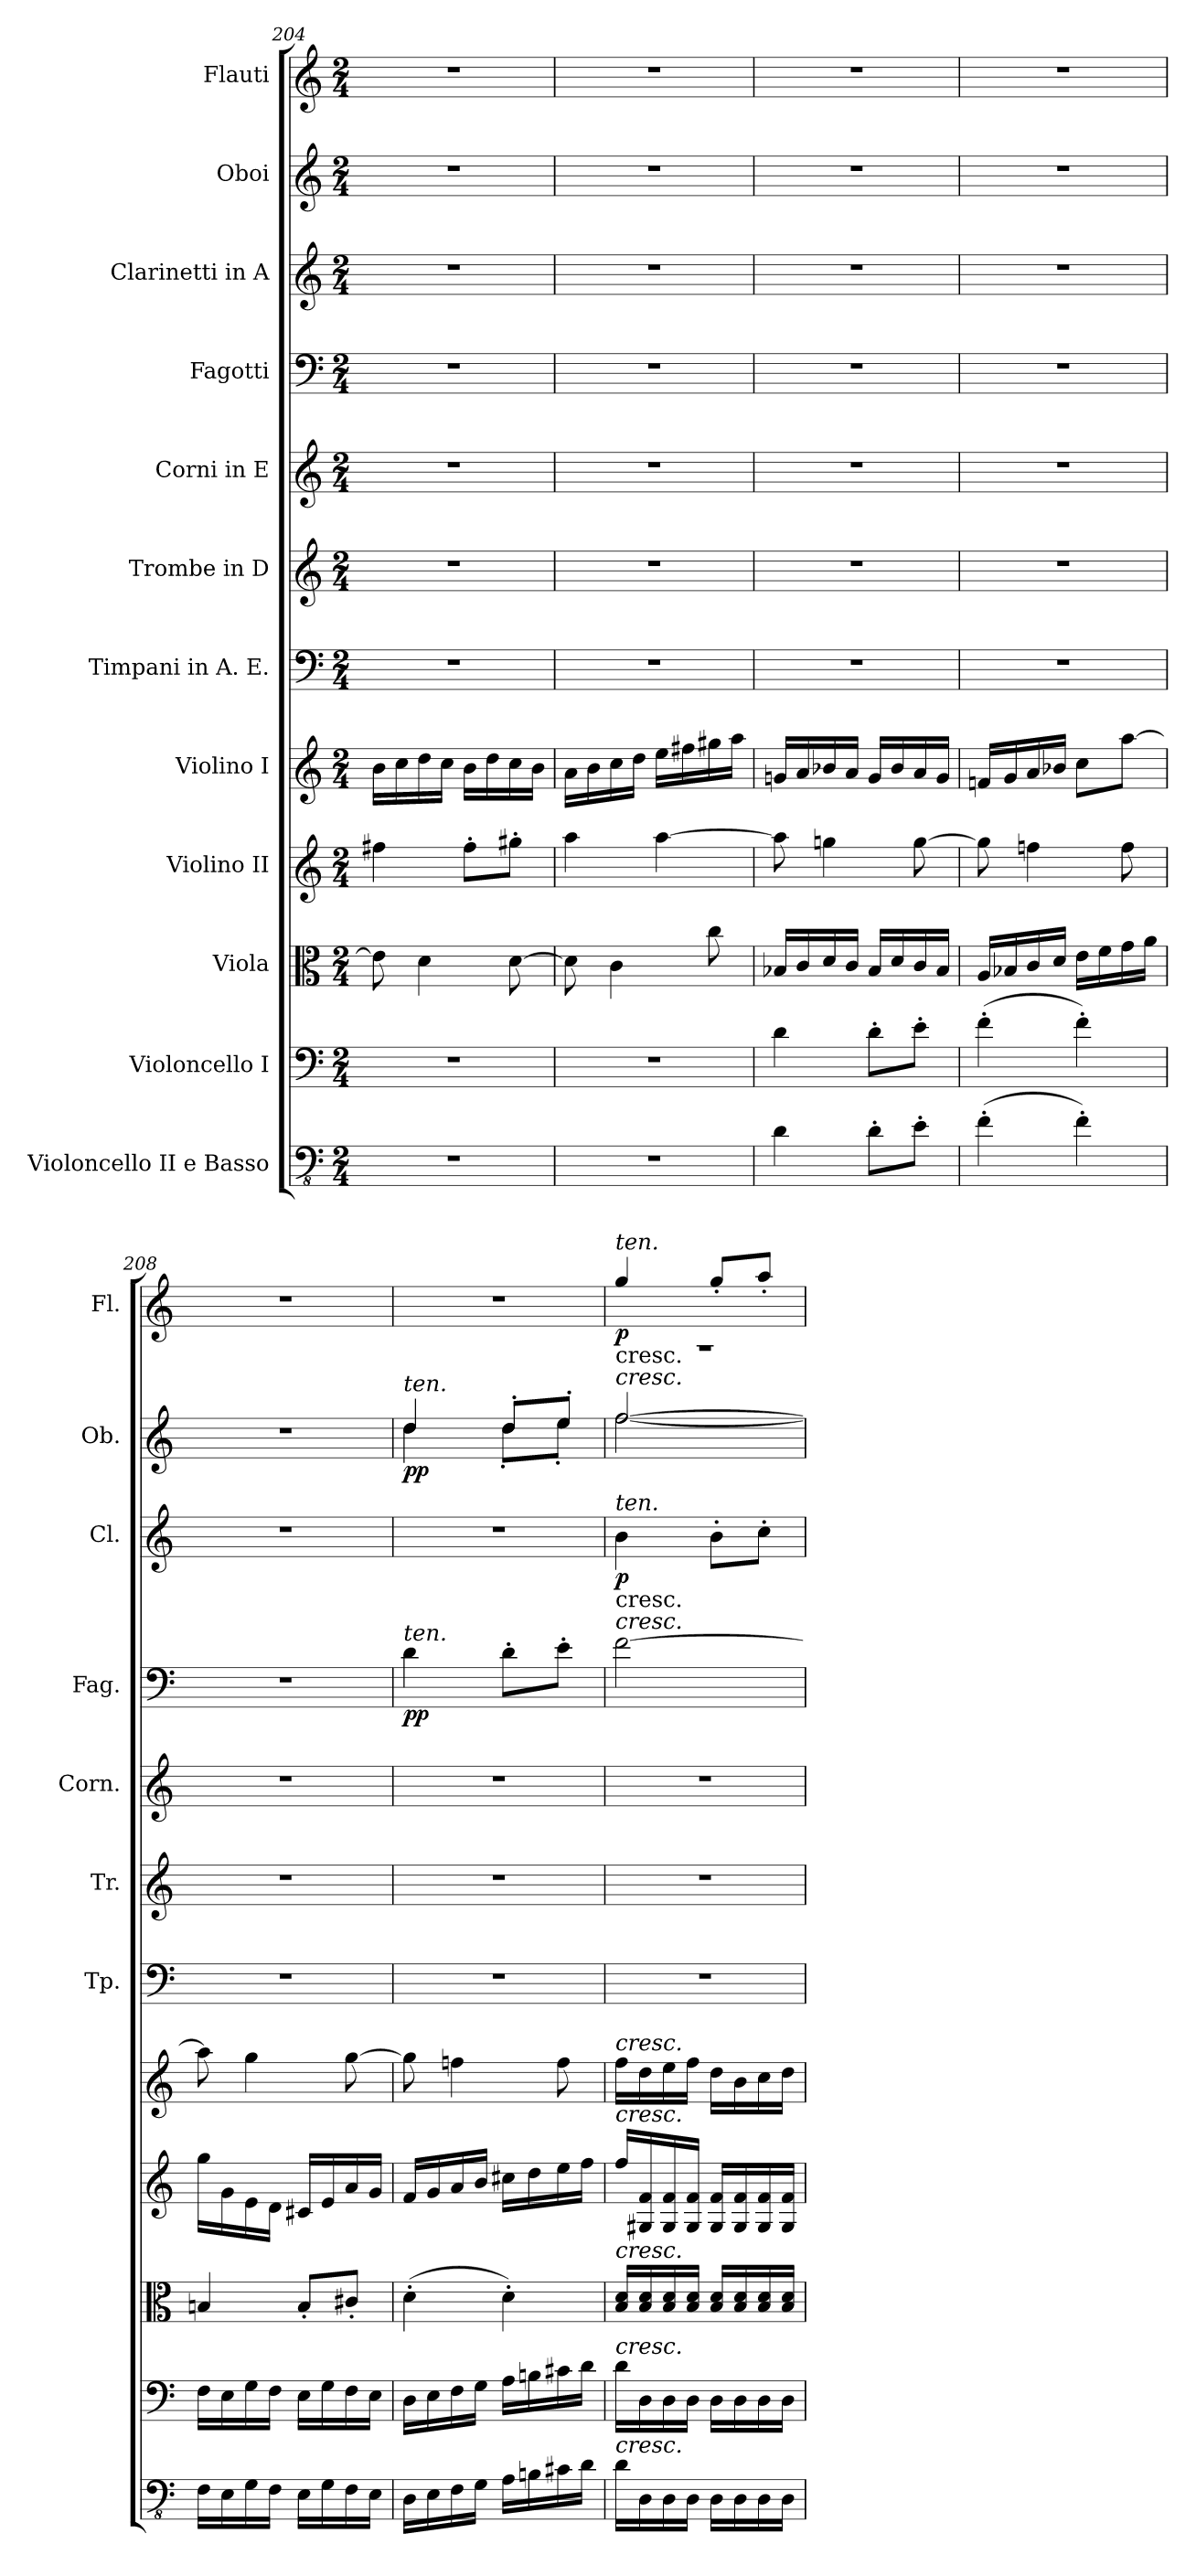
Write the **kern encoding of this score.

**kern	**kern	**kern	**kern	**kern	**kern	**kern	**kern	**kern	**dynam	**kern	**dynam	**kern	**dynam	**kern	**dynam
*part12	*part11	*part10	*part9	*part8	*part7	*part6	*part5	*part4	*part4	*part3	*part3	*part2	*part2	*part1	*part1
*staff12	*staff11	*staff10	*staff9	*staff8	*staff7	*staff6	*staff5	*staff4	*staff4	*staff3	*staff3	*staff2	*staff2	*staff1	*staff1
*I"Violoncello II e Basso	*I"Violoncello I	*I"Viola	*I"Violino II	*I"Violino I	*I"Timpani in A. E.	*I"Trombe in D	*I"Corni in E	*I"Fagotti	*	*I"Clarinetti in A	*	*I"Oboi	*	*I"Flauti	*
*	*	*	*	*	*I'Tp.	*I'Tr.	*I'Corn.	*I'Fag.	*	*I'Cl.	*	*I'Ob.	*	*I'Fl.	*
!!LO:PB:g=z
*clefFv4	*clefF4	*clefC3	*clefG2	*clefG2	*clefF4	*clefG2	*clefG2	*clefF4	*	*clefG2	*	*clefG2	*	*clefG2	*
*	*	*	*	*	*	*ITrd-1c-2	*ITrd5c8	*	*	*ITrd2c3	*	*	*	*	*
*k[]	*k[]	*k[]	*k[]	*k[]	*k[]	*k[f#c#]	*k[f#c#g#d#]	*k[]	*	*k[f#c#g#]	*	*k[]	*	*k[]	*
*M2/4	*M2/4	*M2/4	*M2/4	*M2/4	*M2/4	*M2/4	*M2/4	*M2/4	*	*M2/4	*	*M2/4	*	*M2/4	*
=204	=204	=204	=204	=204	=204	=204	=204	=204	=204	=204	=204	=204	=204	=204	=204
2r	2r	8e\]	4ff#X\	16b\LL	2r	2r	2r	2r	.	2r	.	2r	.	2r	.
.	.	.	.	16cc\	.	.	.	.	.	.	.	.	.	.	.
.	.	4d\	.	16dd\	.	.	.	.	.	.	.	.	.	.	.
.	.	.	.	16cc\JJ	.	.	.	.	.	.	.	.	.	.	.
.	.	.	8ff#'\L	16b\LL	.	.	.	.	.	.	.	.	.	.	.
.	.	.	.	16dd\	.	.	.	.	.	.	.	.	.	.	.
.	.	[8d\	8gg#X'\J	16cc\	.	.	.	.	.	.	.	.	.	.	.
.	.	.	.	16b\JJ	.	.	.	.	.	.	.	.	.	.	.
=205	=205	=205	=205	=205	=205	=205	=205	=205	=205	=205	=205	=205	=205	=205	=205
2r	2r	8d\]	4aa\	16a\LL	2r	2r	2r	2r	.	2r	.	2r	.	2r	.
.	.	.	.	16b\	.	.	.	.	.	.	.	.	.	.	.
.	.	4c\	.	16cc\	.	.	.	.	.	.	.	.	.	.	.
.	.	.	.	16dd\JJ	.	.	.	.	.	.	.	.	.	.	.
.	.	.	[4aa\	16ee\LL	.	.	.	.	.	.	.	.	.	.	.
.	.	.	.	16ff#X\	.	.	.	.	.	.	.	.	.	.	.
.	.	8cc\	.	16gg#X\	.	.	.	.	.	.	.	.	.	.	.
.	.	.	.	16aa\JJ	.	.	.	.	.	.	.	.	.	.	.
=206	=206	=206	=206	=206	=206	=206	=206	=206	=206	=206	=206	=206	=206	=206	=206
4Di\	4di\	16B-Xj/LL	8aa\]	16gnZ/LL	2r	2r	2r	2r	.	2r	.	2r	.	2r	.
.	.	16c/	.	16a/	.	.	.	.	.	.	.	.	.	.	.
.	.	16d/	4ggn\	16b-X/	.	.	.	.	.	.	.	.	.	.	.
.	.	16c/JJ	.	16a/JJ	.	.	.	.	.	.	.	.	.	.	.
8D'\L	8d'\L	16B-/LL	.	16g/LL	.	.	.	.	.	.	.	.	.	.	.
.	.	16d/	.	16b-/	.	.	.	.	.	.	.	.	.	.	.
8E'\J	8e'\J	16c/	[8gg\	16a/	.	.	.	.	.	.	.	.	.	.	.
.	.	16B-/JJ	.	16g/JJ	.	.	.	.	.	.	.	.	.	.	.
=207	=207	=207	=207	=207	=207	=207	=207	=207	=207	=207	=207	=207	=207	=207	=207
(4F'Z\	(4f'Z\	16Aj/LL	8gg\]	16fnZ/LL	2r	2r	2r	2r	.	2r	.	2r	.	2r	.
.	.	16B-X/	.	16g/	.	.	.	.	.	.	.	.	.	.	.
.	.	16c/	4ffn\	16a/	.	.	.	.	.	.	.	.	.	.	.
.	.	16d/JJ	.	16b-X/JJ	.	.	.	.	.	.	.	.	.	.	.
4F'\)	4f'\)	16e\LL	.	8cc\L	.	.	.	.	.	.	.	.	.	.	.
.	.	16f\	.	.	.	.	.	.	.	.	.	.	.	.	.
.	.	16g\	8ff\	[8aa\J	.	.	.	.	.	.	.	.	.	.	.
.	.	16a\JJ	.	.	.	.	.	.	.	.	.	.	.	.	.
=208	=208	=208	=208	=208	=208	=208	=208	=208	=208	=208	=208	=208	=208	=208	=208
16FFV\LL	16FV\LL	4Bnj/	16ggZ\LL	8aa\]	2r	2r	2r	2r	.	2r	.	2r	.	2r	.
16EE\	16E\	.	16g\	.	.	.	.	.	.	.	.	.	.	.	.
16GG\	16G\	.	16e\	4gg\	.	.	.	.	.	.	.	.	.	.	.
16FF\JJ	16F\JJ	.	16d\JJ	.	.	.	.	.	.	.	.	.	.	.	.
16EE\LL	16E\LL	8B'/L	16c#X/LL	.	.	.	.	.	.	.	.	.	.	.	.
16GG\	16G\	.	16e/	.	.	.	.	.	.	.	.	.	.	.	.
16FF\	16F\	8c#X'/J	16a/	[8gg\	.	.	.	.	.	.	.	.	.	.	.
16EE\JJ	16E\JJ	.	16g/JJ	.	.	.	.	.	.	.	.	.	.	.	.
=209	=209	=209	=209	=209	=209	=209	=209	=209	=209	=209	=209	=209	=209	=209	=209
*	*	*	*	*	*	*	*	*	*	*	*	*^	*	*	*
!	!	!	!	!	!	!	!	!	!	!	!	!LO:TX:a:i:t=ten.	!	!	!	!
!	!	!	!	!	!	!	!	!LO:TX:a:i:t=ten.	!	!	!	!	!	!	!	!
!	!	!	!	!	!	!	!	!	!LO:DY:b	!	!	!	!	!LO:DY:b	!	!
16DDZ\LL	16DZ\LL	(4d'Z\	16fj/LL	8gg\]	2r	2r	2r	4dZ\	pp	2r	.	4ddZ/	4ddZ\	pp	2r	.
16EE\	16E\	.	16g/	.	.	.	.	.	.	.	.	.	.	.	.	.
16FF\	16F\	.	16a/	4ffn\	.	.	.	.	.	.	.	.	.	.	.	.
16GG\JJ	16G\JJ	.	16b/JJ	.	.	.	.	.	.	.	.	.	.	.	.	.
16AA\LL	16A\LL	4d'\)	16cc#X\LL	.	.	.	.	8d'\L	.	.	.	8dd'/L	8dd'\L	.	.	.
16BBn\	16Bn\	.	16dd\	.	.	.	.	.	.	.	.	.	.	.	.	.
16C#X\	16c#X\	.	16ee\	8ff\	.	.	.	8e'\J	.	.	.	8ee'/J	8ee'\J	.	.	.
16D\JJ	16d\JJ	.	16ff\JJ	.	.	.	.	.	.	.	.	.	.	.	.	.
!!LO:PB:g=z
=210	=210	=210	=210	=210	=210	=210	=210	=210	=210	=210	=210	=210	=210	=210	=210	=210
*	*	*	*	*	*	*	*	*	*	*	*	*	*	*	*^	*
!	!	!	!	!	!	!	!	!	!	!	!	!	!	!	!LO:TX:a:i:t=ten.	!	!
!	!	!	!	!	!	!	!	!	!	!	!	!	!	!	!LO:TX:b:t=cresc.	!	!
!	!	!	!	!	!	!	!	!	!	!	!	!LO:TX:a:i:t=cresc.	!	!	!	!	!
!	!	!	!	!	!	!	!	!	!	!LO:TX:a:i:t=ten.	!	!	!	!	!	!	!
!	!	!	!	!	!	!	!	!	!	!LO:TX:b:t=cresc.	!	!	!	!	!	!	!
!	!	!	!	!	!	!	!	!LO:TX:a:i:t=cresc.	!	!	!	!	!	!	!	!	!
!	!	!	!	!LO:TX:a:i:t=cresc.	!	!	!	!	!	!	!	!	!	!	!	!	!
!	!	!	!LO:TX:a:i:t=cresc.	!	!	!	!	!	!	!	!	!	!	!	!	!	!
!	!	!LO:TX:a:i:t=cresc.	!	!	!	!	!	!	!	!	!	!	!	!	!	!	!
!	!LO:TX:a:i:t=cresc.	!	!	!	!	!	!	!	!	!	!	!	!	!	!	!	!
!LO:TX:a:i:t=cresc.	!	!	!	!	!	!	!	!	!	!	!	!	!	!	!	!	!
!	!	!	!	!	!	!	!	!	!	!	!LO:DY:b	!	!	!	!	!	!LO:DY:b
16Di\LL	16di\LL	16Bj/ 16di/LL	16ffV/LL	16ffV\LL	2r	2r	2r	[2fV\	.	4g#\	p	[2ffV/	[2ffV\	.	2rA	4ggZ/	p
16DD\	16D\	16B/ 16d/	16G#X/ 16f/	16dd\	.	.	.	.	.	.	.	.	.	.	.	.	.
16DD\	16D\	16B/ 16d/	16G#/ 16f/	16ee\	.	.	.	.	.	.	.	.	.	.	.	.	.
16DD\JJ	16D\JJ	16B/ 16d/JJ	16G#/ 16f/JJ	16ff\JJ	.	.	.	.	.	.	.	.	.	.	.	.	.
16DD\LL	16D\LL	16B/ 16d/LL	16G#/ 16f/LL	16dd\LL	.	.	.	.	.	8g#'\L	.	.	.	.	.	8gg'/L	.
16DD\	16D\	16B/ 16d/	16G#/ 16f/	16b\	.	.	.	.	.	.	.	.	.	.	.	.	.
16DD\	16D\	16B/ 16d/	16G#/ 16f/	16cc\	.	.	.	.	.	8a'\J	.	.	.	.	.	8aa'/J	.
16DD\JJ	16D\JJ	16B/ 16d/JJ	16G#/ 16f/JJ	16dd\JJ	.	.	.	.	.	.	.	.	.	.	.	.	.
*	*	*	*	*	*	*	*	*	*	*	*	*v	*v	*	*	*	*
*	*	*	*	*	*	*	*	*	*	*	*	*	*	*v	*v	*
=	=	=	=	=	=	=	=	=	=	=	=	=	=	=	=
*-	*-	*-	*-	*-	*-	*-	*-	*-	*-	*-	*-	*-	*-	*-	*-
